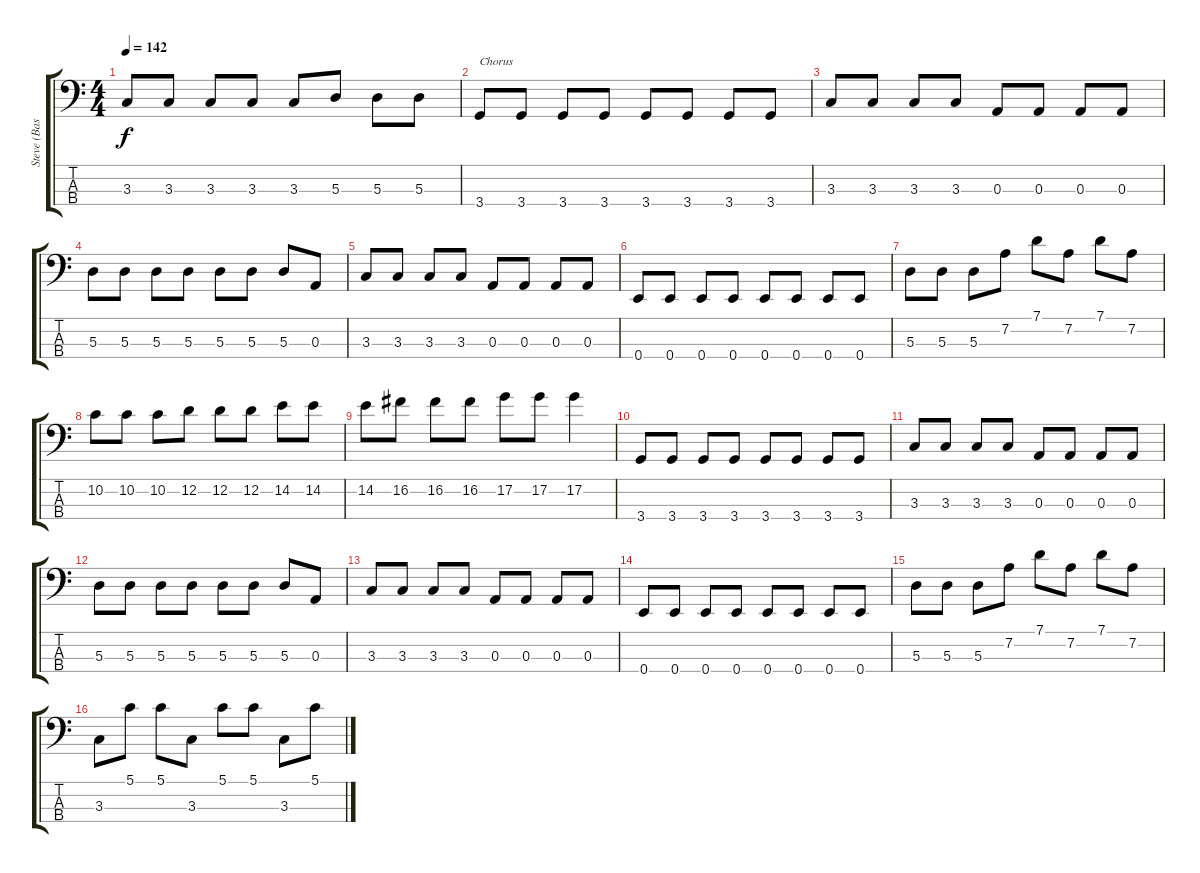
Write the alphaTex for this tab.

\track ("Steve (Bass)" "Steve (Bas") {instrument electricbasspick}
\staff {score tabs}
\tuning (G2 D2 A1 E1) {hide}
\ts (4 4)
\tempo 142
\clef f4
\ks c
3.3.8{dy f} 3.3.8 3.3.8 3.3.8 3.3.8 5.3.8 5.3.8 5.3.8 |
3.4.8{txt "Chorus"} 3.4.8 3.4.8 3.4.8 3.4.8 3.4.8 3.4.8 3.4.8 |
3.3.8 3.3.8 3.3.8 3.3.8 0.3.8 0.3.8 0.3.8 0.3.8 |
5.3.8 5.3.8 5.3.8 5.3.8 5.3.8 5.3.8 5.3.8 0.3.8 |
3.3.8 3.3.8 3.3.8 3.3.8 0.3.8 0.3.8 0.3.8 0.3.8 |
0.4.8 0.4.8 0.4.8 0.4.8 0.4.8 0.4.8 0.4.8 0.4.8 |
5.3.8 5.3.8 5.3.8 7.2.8 7.1.8 7.2.8 7.1.8 7.2.8 |
10.2.8 10.2.8 10.2.8 12.2.8 12.2.8 12.2.8 14.2.8 14.2.8 |
14.2.8 16.2.8 16.2.8 16.2.8 17.2.8 17.2.8 17.2.4 |
3.4.8 3.4.8 3.4.8 3.4.8 3.4.8 3.4.8 3.4.8 3.4.8 |
3.3.8 3.3.8 3.3.8 3.3.8 0.3.8 0.3.8 0.3.8 0.3.8 |
5.3.8 5.3.8 5.3.8 5.3.8 5.3.8 5.3.8 5.3.8 0.3.8 |
3.3.8 3.3.8 3.3.8 3.3.8 0.3.8 0.3.8 0.3.8 0.3.8 |
0.4.8 0.4.8 0.4.8 0.4.8 0.4.8 0.4.8 0.4.8 0.4.8 |
5.3.8 5.3.8 5.3.8 7.2.8 7.1.8 7.2.8 7.1.8 7.2.8 |
3.3.8 5.1.8 5.1.8 3.3.8 5.1.8 5.1.8 3.3.8 5.1.8
